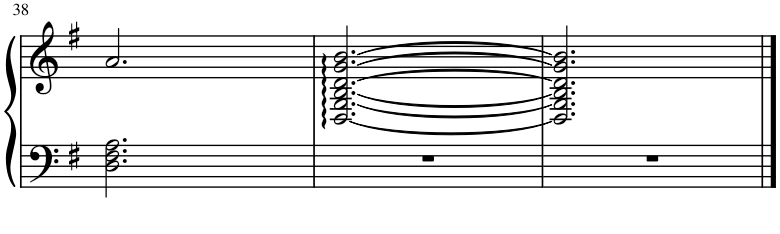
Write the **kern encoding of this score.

**kern	**kern
*part1	*part1
*staff2	*staff1
*I"Piano	*
*I'Pno.	*
!!LO:PB:g=z
*clefF4	*clefG2
*k[f#]	*k[f#]
*M3/4	*M3/4
=38	=38
2.D\ 2.F#\ 2.A\	2.a/
=39	=39
2.r	[2.D/: [2.G/: [2.B/: [2.d/: [2.g/: [2.b/:
=40	=40
2.r	2.D/] 2.G/] 2.B/] 2.d/] 2.g/] 2.b/]
==	==
*-	*-
